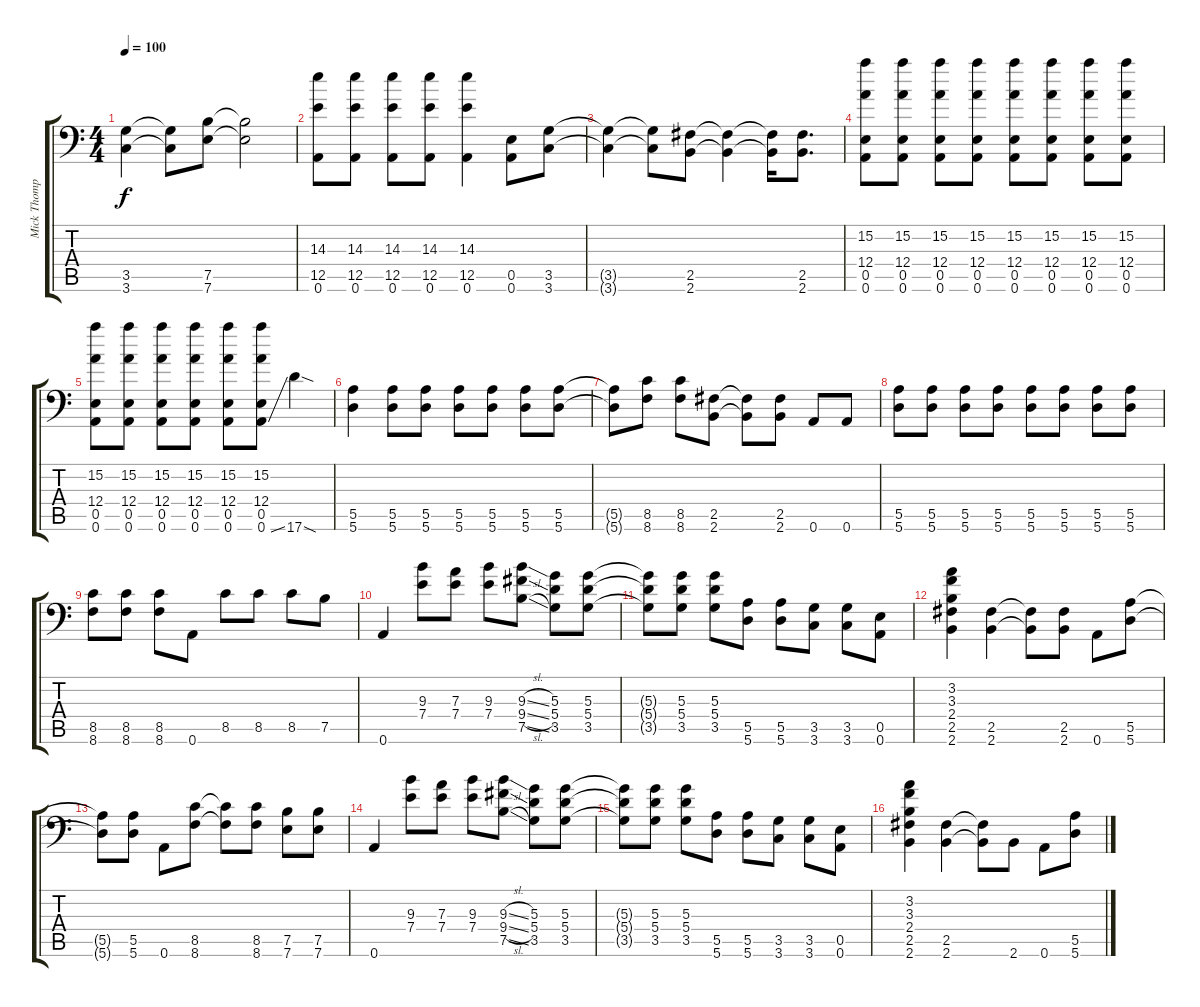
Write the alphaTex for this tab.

\track ("Mick Thompson" "Mick Thomp") {instrument distortionguitar}
\staff {score tabs}
\tuning (B3 Gb3 D3 A2 E2 A1) {hide}
\ts (4 4)
\tempo 100
\clef f4
\ks c
(3.5{t} 3.6{t}).4{dy f} (3.5{t} 3.6{t}).8 (7.5 7.6).8 (7.5{t} 7.6{t}).2 |
(14.3 12.5 0.6).8 (14.3 12.5 0.6).8 (14.3 12.5 0.6).8 (14.3 12.5 0.6).8 (14.3 12.5 0.6).4 (0.5 0.6).8 (3.5 3.6).8 |
(3.5{t} 3.6{t}).4 (3.5{t} 3.6{t}).8 (2.5 2.6).8 (2.5{t} 2.6{t}).4 (2.5{t} 2.6{t}).16 (2.5 2.6).8{d} |
(15.2 12.4 0.5 0.6).8 (15.2 12.4 0.5 0.6).8 (15.2 12.4 0.5 0.6).8 (15.2 12.4 0.5 0.6).8 (15.2 12.4 0.5 0.6).8 (15.2 12.4 0.5 0.6).8 (15.2 12.4 0.5 0.6).8 (15.2 12.4 0.5 0.6).8 |
(15.2 12.4 0.5 0.6).8 (15.2 12.4 0.5 0.6).8 (15.2 12.4 0.5 0.6).8 (15.2 12.4 0.5 0.6).8 (15.2 12.4 0.5 0.6).8 (15.2 12.4 0.5 0.6{ss}).8 17.6{sod}.4 |
(5.5 5.6).4 (5.5 5.6).8 (5.5 5.6).8 (5.5 5.6).8 (5.5 5.6).8 (5.5 5.6).8 (5.5 5.6).8 |
(5.5{t} 5.6{t}).8 (8.5 8.6).8 (8.5 8.6).8 (2.5 2.6).8 (2.5{t} 2.6{t}).8 (2.5 2.6).8 0.6.8 0.6.8 |
(5.5 5.6).8 (5.5 5.6).8 (5.5 5.6).8 (5.5 5.6).8 (5.5 5.6).8 (5.5 5.6).8 (5.5 5.6).8 (5.5 5.6).8 |
(8.5 8.6).8 (8.5 8.6).8 (8.5 8.6).8 0.6.8 8.5.8 8.5.8 8.5.8 7.5.8 |
0.6.4 (9.3 7.4).8 (7.3 7.4).8 (9.3 7.4).8 (9.3{sl} 9.4{sl} 7.5{sl}).8 (5.3 5.4 3.5).8 (5.3 5.4 3.5).8 |
(5.3{t} 5.4{t} 3.5{t}).8 (5.3 5.4 3.5).8 (5.3 5.4 3.5).8 (5.5 5.6).8 (5.5 5.6).8 (3.5 3.6).8 (3.5 3.6).8 (0.5 0.6).8 |
(3.2 3.3 2.4 2.5 2.6).4 (2.5 2.6).4 (2.5{t} 2.6{t}).8 (2.5 2.6).8 0.6.8 (5.5 5.6).8 |
(5.5{t} 5.6{t}).8 (5.5 5.6).8 0.6.8 (8.5 8.6).8 (8.5{t} 8.6{t}).8 (8.5 8.6).8 (7.5 7.6).8 (7.5 7.6).8 |
0.6.4 (9.3 7.4).8 (7.3 7.4).8 (9.3 7.4).8 (9.3{sl} 9.4{sl} 7.5{sl}).8 (5.3 5.4 3.5).8 (5.3 5.4 3.5).8 |
(5.3{t} 5.4{t} 3.5{t}).8 (5.3 5.4 3.5).8 (5.3 5.4 3.5).8 (5.5 5.6).8 (5.5 5.6).8 (3.5 3.6).8 (3.5 3.6).8 (0.5 0.6).8 |
(3.2 3.3 2.4 2.5 2.6).4 (2.5 2.6).4 (2.5{t} 2.6{t}).8 2.6.8 0.6.8 (5.5 5.6).8
